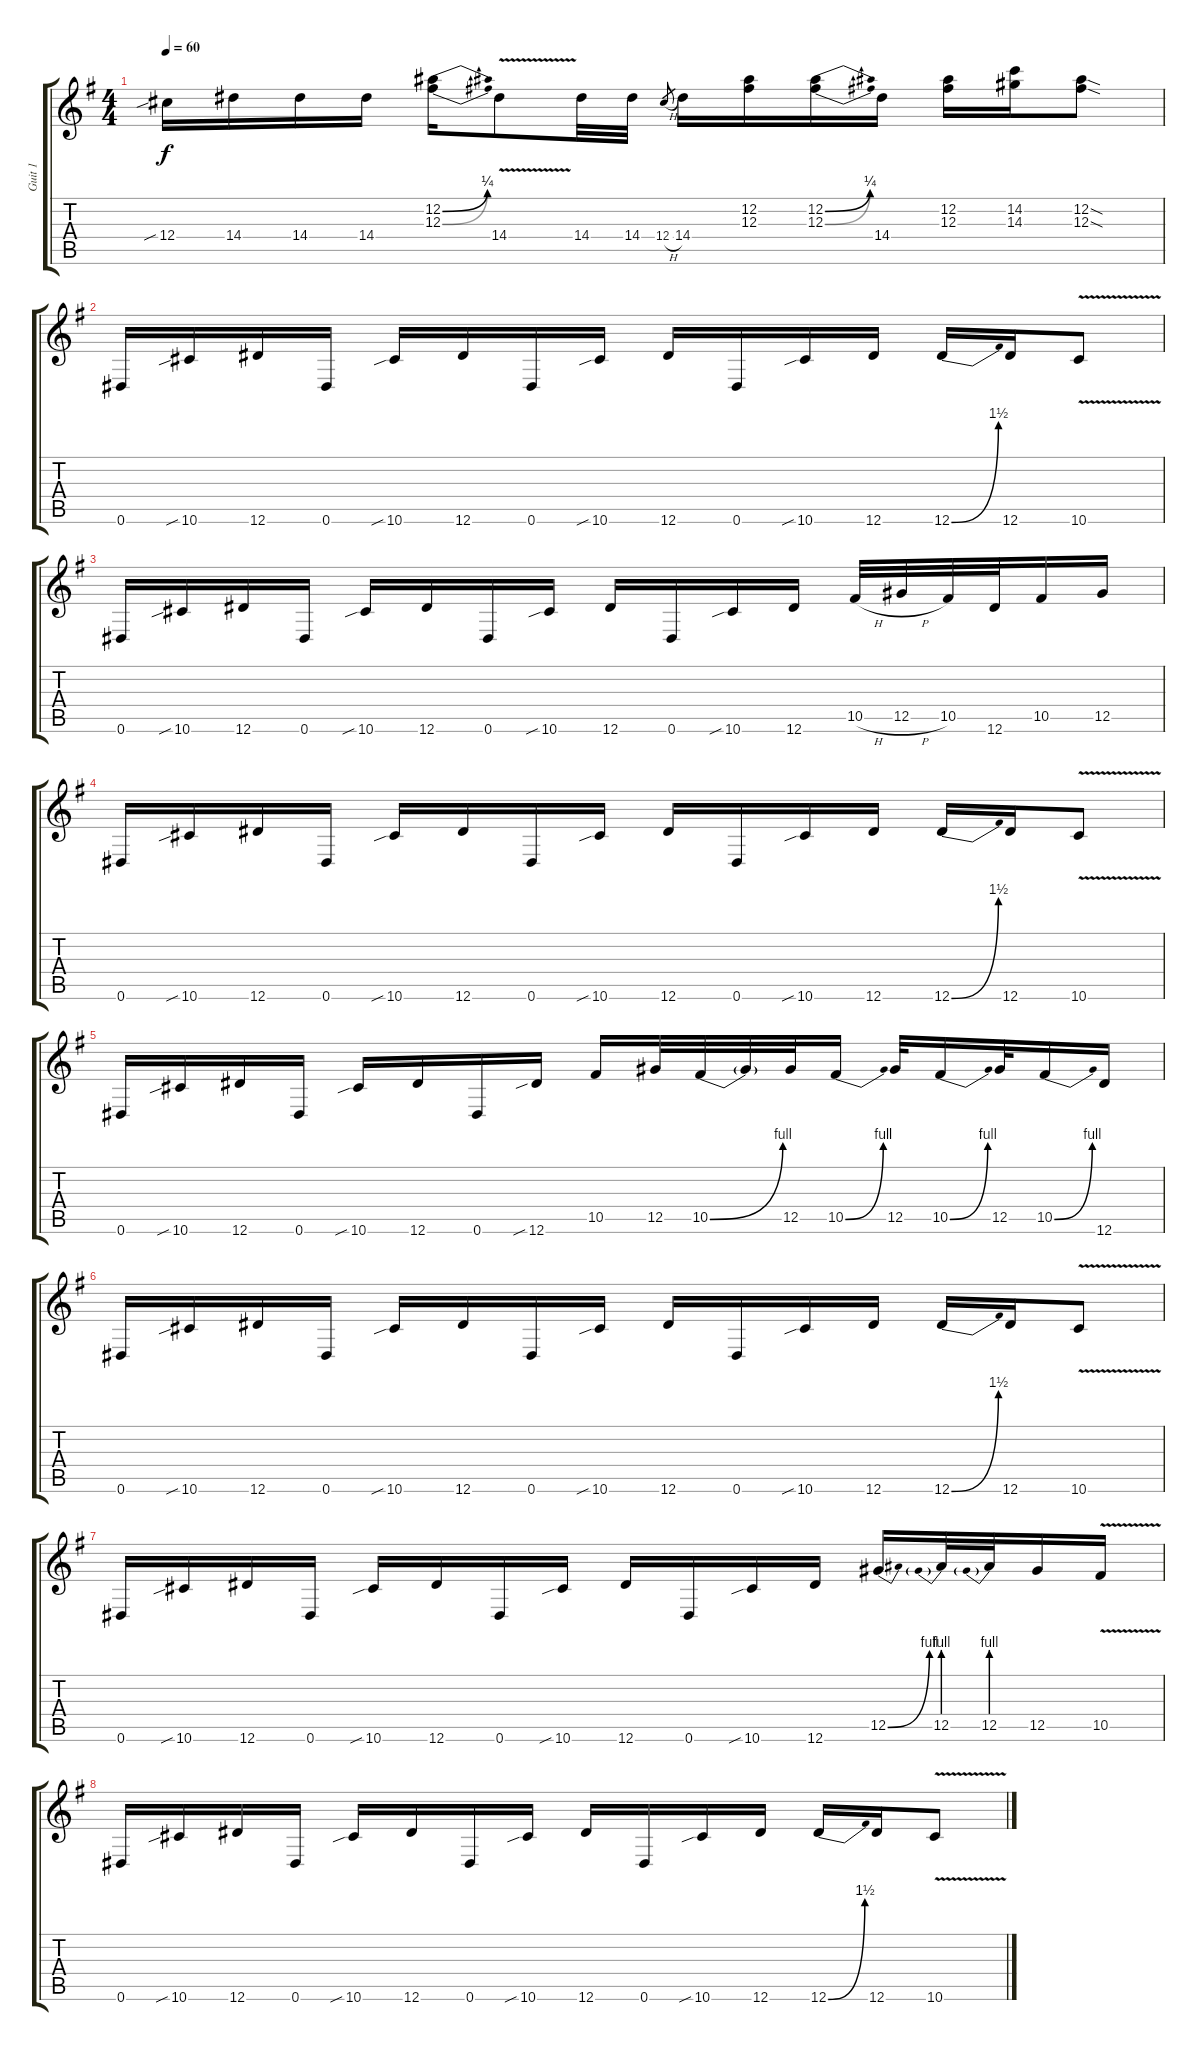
\track ("Guit 1" "Guit 1") {instrument overdrivenguitar}
\staff {score tabs}
\tuning (Eb4 Bb3 Gb3 Db3 Ab2 Eb2) {hide}
\ts (4 4)
\tempo 60
\clef g2
\ks g
12.4{sib}.16{dy f} 14.4.16 14.4.16 14.4.16 (12.2{be (bend 0 0 60 1)} 12.3{be (bend 0 0 60 1)}).16 14.4{v}.8 14.4.32 14.4.32 12.4{h}.8{gr} 14.4.16 (12.2 12.3).16 (12.2{be (bend 0 0 60 1)} 12.3{be (bend 0 0 60 1)}).16 14.4.16 (12.2 12.3).16 (14.2 14.3).16 (12.2{sod} 12.3{sod}).8 |
0.6.16 10.6{sib}.16 12.6.16 0.6.16 10.6{sib}.16 12.6.16 0.6.16 10.6{sib}.16 12.6.16 0.6.16 10.6{sib}.16 12.6.16 12.6{be (bend 0 0 60 6)}.16 12.6.16 10.6{v}.8 |
0.6.16 10.6{sib}.16 12.6.16 0.6.16 10.6{sib}.16 12.6.16 0.6.16 10.6{sib}.16 12.6.16 0.6.16 10.6{sib}.16 12.6.16 10.5{h}.32 12.5{h}.32 10.5.32 12.6.32 10.5.16 12.5.16 |
0.6.16 10.6{sib}.16 12.6.16 0.6.16 10.6{sib}.16 12.6.16 0.6.16 10.6{sib}.16 12.6.16 0.6.16 10.6{sib}.16 12.6.16 12.6{be (bend 0 0 60 6)}.16 12.6.16 10.6{v}.8 |
0.6.16 10.6{sib}.16 12.6.16 0.6.16 10.6{sib}.16 12.6.16 0.6.16 12.6{sib}.16 10.5.16 12.5.32 10.5{be (bend 0 0 60 4)}.32 10.5{t}.32 12.5.32 10.5{be (bend 0 0 60 4)}.16 12.5.32 10.5{be (bend 0 0 60 4)}.16 12.5.32 10.5{be (bend 0 0 60 4)}.16 12.6.16 |
0.6.16 10.6{sib}.16 12.6.16 0.6.16 10.6{sib}.16 12.6.16 0.6.16 10.6{sib}.16 12.6.16 0.6.16 10.6{sib}.16 12.6.16 12.6{be (bend 0 0 60 6)}.16 12.6.16 10.6{v}.8 |
0.6.16 10.6{sib}.16 12.6.16 0.6.16 10.6{sib}.16 12.6.16 0.6.16 10.6{sib}.16 12.6.16 0.6.16 10.6{sib}.16 12.6.16 12.5{be (bend 0 0 60 4)}.16 12.5{be (prebend 0 4 60 4)}.32 12.5{be (prebend 0 4 60 4)}.32 12.5.16 10.5{v}.16 |
0.6.16 10.6{sib}.16 12.6.16 0.6.16 10.6{sib}.16 12.6.16 0.6.16 10.6{sib}.16 12.6.16 0.6.16 10.6{sib}.16 12.6.16 12.6{be (bend 0 0 60 6)}.16 12.6.16 10.6{v}.8
